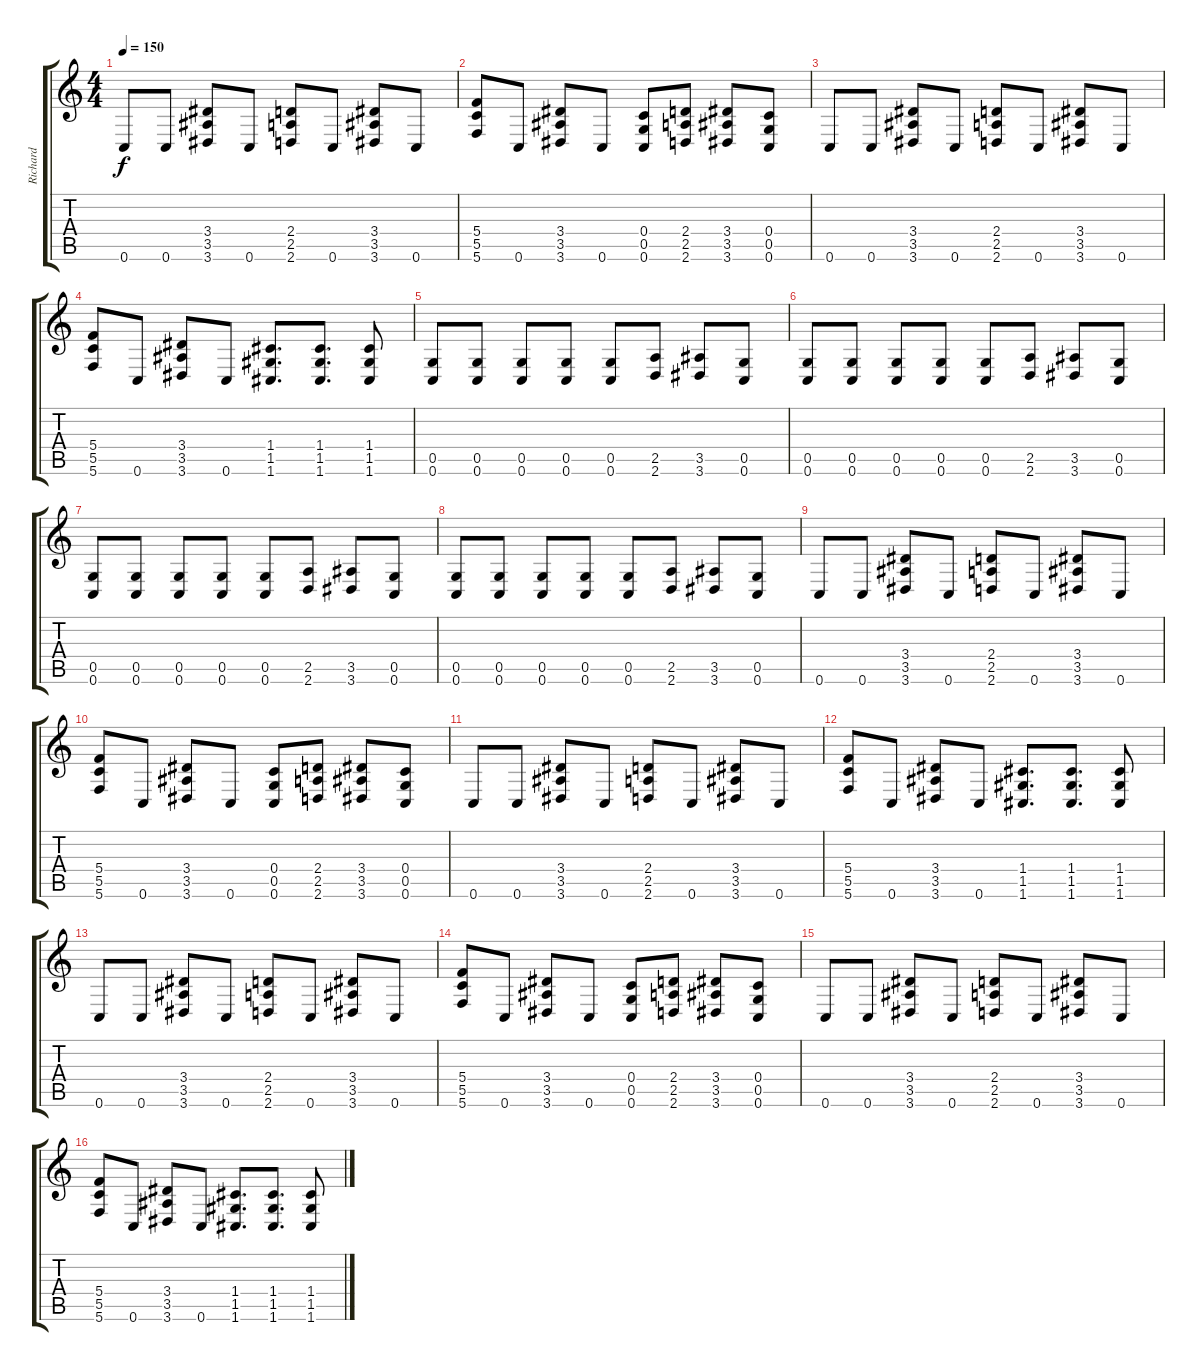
\track ("Richard" "Richard") {instrument distortionguitar}
\staff {score tabs}
\tuning (D4 A3 F3 C3 G2 C2) {hide}
\ts (4 4)
\tempo 150
\clef g2
\ks c
0.6.8{dy f} 0.6.8 (3.4 3.5 3.6).8 0.6.8 (2.4 2.5 2.6).8 0.6.8 (3.4 3.5 3.6).8 0.6.8 |
(5.4 5.5 5.6).8 0.6.8 (3.4 3.5 3.6).8 0.6.8 (0.4 0.5 0.6).8 (2.4 2.5 2.6).8 (3.4 3.5 3.6).8 (0.4 0.5 0.6).8 |
0.6.8 0.6.8 (3.4 3.5 3.6).8 0.6.8 (2.4 2.5 2.6).8 0.6.8 (3.4 3.5 3.6).8 0.6.8 |
(5.4 5.5 5.6).8 0.6.8 (3.4 3.5 3.6).8 0.6.8 (1.4 1.5 1.6).8{d} (1.4 1.5 1.6).8{d} (1.4 1.5 1.6).8 |
(0.5 0.6).8 (0.5 0.6).8 (0.5 0.6).8 (0.5 0.6).8 (0.5 0.6).8 (2.5 2.6).8 (3.5 3.6).8 (0.5 0.6).8 |
(0.5 0.6).8 (0.5 0.6).8 (0.5 0.6).8 (0.5 0.6).8 (0.5 0.6).8 (2.5 2.6).8 (3.5 3.6).8 (0.5 0.6).8 |
(0.5 0.6).8 (0.5 0.6).8 (0.5 0.6).8 (0.5 0.6).8 (0.5 0.6).8 (2.5 2.6).8 (3.5 3.6).8 (0.5 0.6).8 |
(0.5 0.6).8 (0.5 0.6).8 (0.5 0.6).8 (0.5 0.6).8 (0.5 0.6).8 (2.5 2.6).8 (3.5 3.6).8 (0.5 0.6).8 |
0.6.8 0.6.8 (3.4 3.5 3.6).8 0.6.8 (2.4 2.5 2.6).8 0.6.8 (3.4 3.5 3.6).8 0.6.8 |
(5.4 5.5 5.6).8 0.6.8 (3.4 3.5 3.6).8 0.6.8 (0.4 0.5 0.6).8 (2.4 2.5 2.6).8 (3.4 3.5 3.6).8 (0.4 0.5 0.6).8 |
0.6.8 0.6.8 (3.4 3.5 3.6).8 0.6.8 (2.4 2.5 2.6).8 0.6.8 (3.4 3.5 3.6).8 0.6.8 |
(5.4 5.5 5.6).8 0.6.8 (3.4 3.5 3.6).8 0.6.8 (1.4 1.5 1.6).8{d} (1.4 1.5 1.6).8{d} (1.4 1.5 1.6).8 |
0.6.8 0.6.8 (3.4 3.5 3.6).8 0.6.8 (2.4 2.5 2.6).8 0.6.8 (3.4 3.5 3.6).8 0.6.8 |
(5.4 5.5 5.6).8 0.6.8 (3.4 3.5 3.6).8 0.6.8 (0.4 0.5 0.6).8 (2.4 2.5 2.6).8 (3.4 3.5 3.6).8 (0.4 0.5 0.6).8 |
0.6.8 0.6.8 (3.4 3.5 3.6).8 0.6.8 (2.4 2.5 2.6).8 0.6.8 (3.4 3.5 3.6).8 0.6.8 |
(5.4 5.5 5.6).8 0.6.8 (3.4 3.5 3.6).8 0.6.8 (1.4 1.5 1.6).8{d} (1.4 1.5 1.6).8{d} (1.4 1.5 1.6).8
